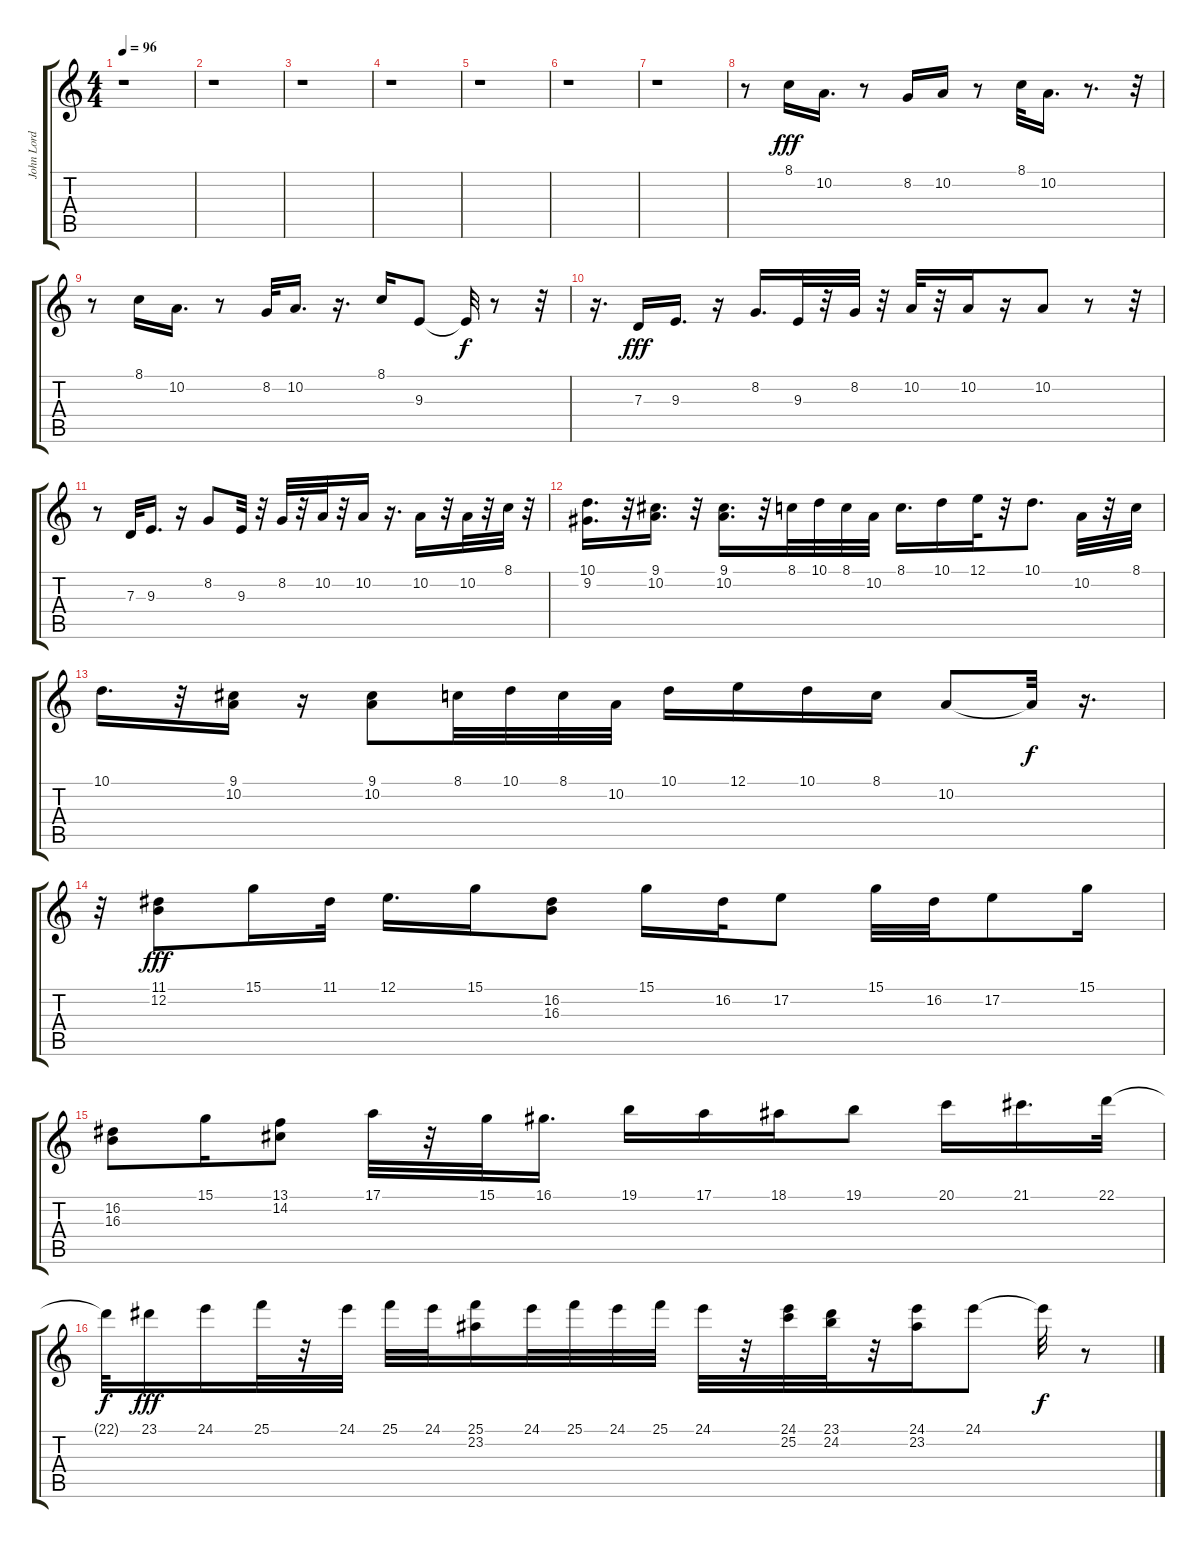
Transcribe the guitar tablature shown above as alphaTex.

\track ("John Lord" "John Lord") {instrument rockorgan}
\staff {score tabs}
\tuning (E4 B3 G3 D3 A2 E2) {hide}
\ts (4 4)
\tempo 96
\clef g2
\ks c
r.1{dy fff} |
r.1 |
r.1 |
r.1 |
r.1 |
r.1 |
r.1 |
r.8 8.1.16 10.2.16{d} r.8 8.2.16 10.2.16 r.8 8.1.32 10.2.16{d} r.8{d} r.32 |
r.8 8.1.16 10.2.16{d} r.8 8.2.32 10.2.16{d} r.16{d} 8.1.16 9.3.8 9.3{t}.32{dy f} r.8 r.32 |
r.16{d} 7.3.16{dy fff} 9.3.16{d} r.16 8.2.16{d} 9.3.32 r.32 8.2.32 r.32 10.2.32 r.32 10.2.16 r.16 10.2.8 r.8 r.32 |
r.8 7.3.32 9.3.16{d} r.16 8.2.8 9.3.32 r.32 8.2.32 r.32 10.2.32 r.32 10.2.16 r.16{d} 10.2.16 r.32 10.2.32 r.32 8.1.32 r.32 |
(10.1 9.2).16{d} r.32 (9.1 10.2).16{d} r.32 (9.1 10.2).16{d} r.32 8.1.32 10.1.32 8.1.32 10.2.32 8.1.16{d} 10.1.16 12.1.32 r.32 10.1.8{d} 10.2.32 r.32 8.1.32 |
10.1.16{d} r.32 (9.1 10.2).16 r.16 (9.1 10.2).8 8.1.32 10.1.32 8.1.32 10.2.32 10.1.16 12.1.16 10.1.16 8.1.16 10.2.8 10.2{t}.32{dy f} r.16{d} |
r.32 (11.1 12.2).8{dy fff} 15.1.16 11.1.32 12.1.16{d} 15.1.16 (16.2 16.3).8 15.1.16 16.2.32 17.2.8 15.1.32 16.2.32 17.2.8 15.1.16 |
(16.2 16.3).8 15.1.16 (13.1 14.2).8 17.1.32 r.32 15.1.32 16.1.16{d} 19.1.16 17.1.16 18.1.16 19.1.8 20.1.16 21.1.16{d} 22.1.32 |
22.1{t}.32{dy f} 23.1.16{dy fff} 24.1.16 25.1.32 r.32 24.1.32 25.1.32 24.1.32 (25.1 23.2).16 24.1.32 25.1.32 24.1.32 25.1.32 24.1.32 r.32 (24.1 25.2).32 (23.1 24.2).32 r.32 (24.1 23.2).16 24.1.8 24.1{t}.32{dy f} r.8
